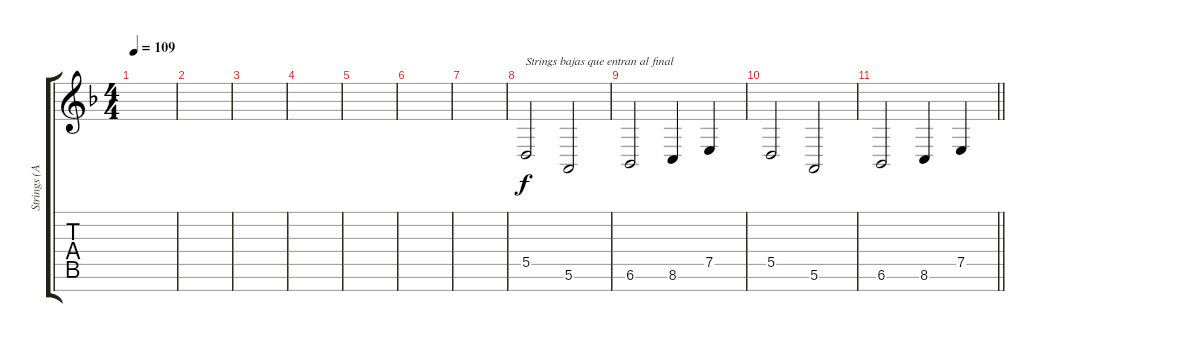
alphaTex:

\track ("Strings (Altas)" "Strings (A") {instrument stringensemble1}
\staff {score tabs}
\tuning (E4 B3 G3 D3 A2 E2 B1) {hide}
\ts (4 4)
\tempo 109
\clef g2
\ks dminor
|
|
|
|
|
|
|
5.5.2{txt "Strings bajas que entran al final" volume 11} 5.6.2 |
6.6.2 8.6.4 7.5.4 |
5.5.2 5.6.2 |
\barLineRight lightlight
6.6.2 8.6.4 7.5.4
